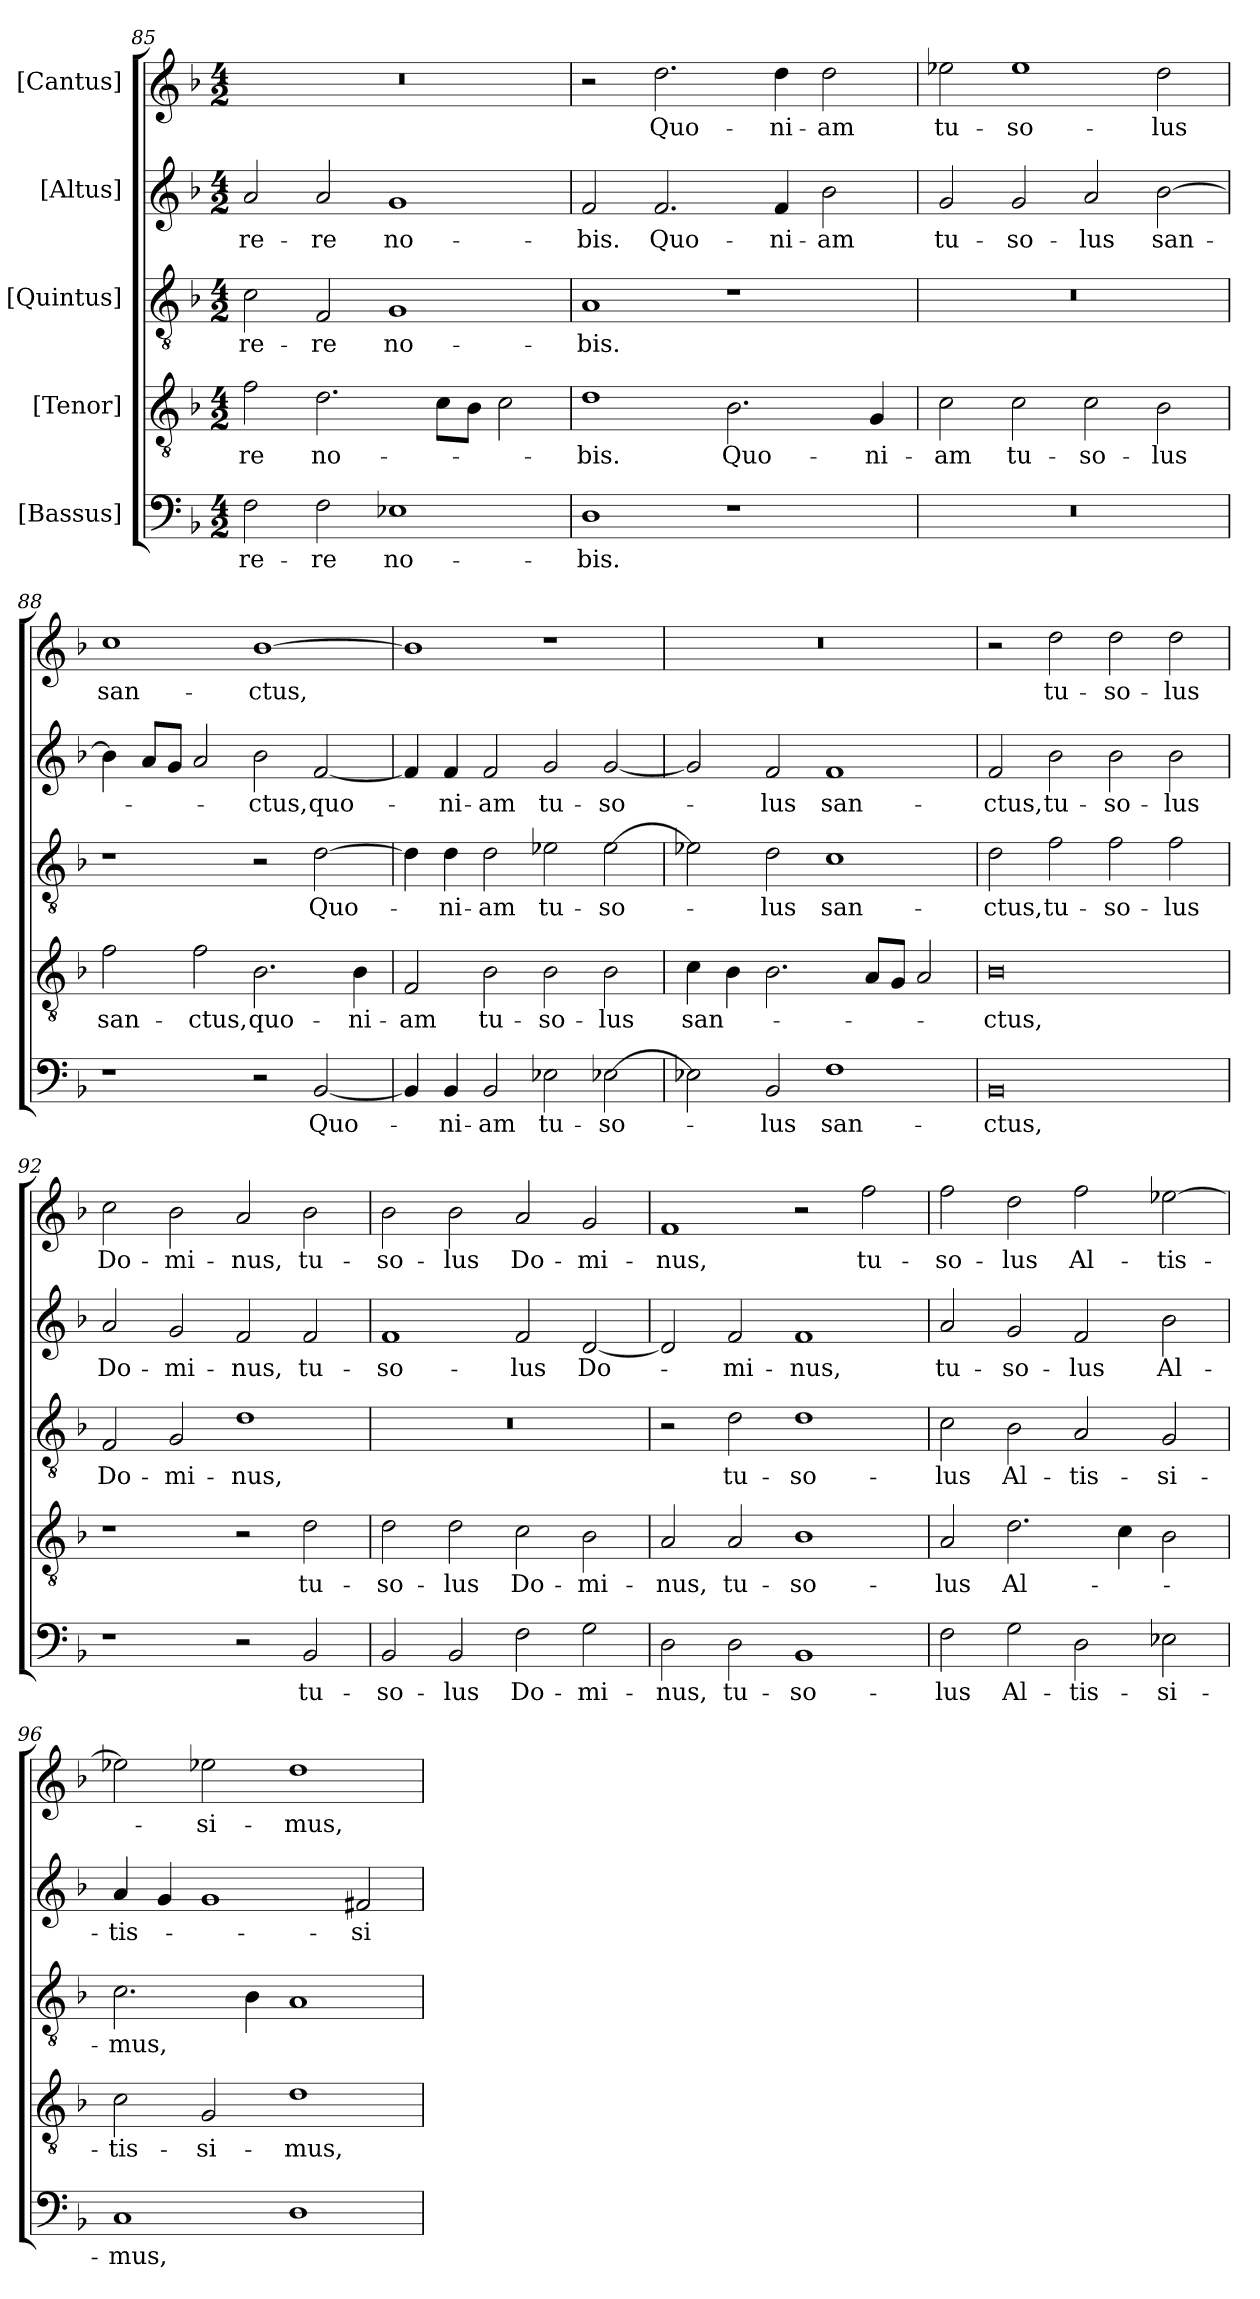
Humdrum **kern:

**kern	**text	**kern	**text	**kern	**text	**kern	**text	**kern	**text
*part5	*part5	*part4	*part4	*part3	*part3	*part2	*part2	*part1	*part1
*staff5	*staff5	*staff4	*staff4	*staff3	*staff3	*staff2	*staff2	*staff1	*staff1
*I"[Bassus]	*	*I"[Tenor]	*	*I"[Quintus]	*	*I"[Altus]	*	*I"[Cantus]	*
*clefF4	*	*clefGv2	*	*clefGv2	*	*clefG2	*	*clefG2	*
*k[b-]	*	*k[b-]	*	*k[b-]	*	*k[b-]	*	*k[b-]	*
*M4/2	*	*M4/2	*	*M4/2	*	*M4/2	*	*M4/2	*
=85	=85	=85	=85	=85	=85	=85	=85	=85	=85
2F\	-re-	2f\	-re	2c\	-re-	2a/	-re-	0r	.
2F\	-re	2.d\	no-	2F/	-re	2a/	-re	.	.
1E-X\	no-	.	.	1G/	no-	1g/	no-	.	.
.	.	8c\L	.	.	.	.	.	.	.
.	.	8B-\J	.	.	.	.	.	.	.
.	.	2c\	.	.	.	.	.	.	.
=86	=86	=86	=86	=86	=86	=86	=86	=86	=86
1D\	-bis.	1d\	-bis.	1A/	-bis.	2f/	-bis.	2r	.
.	.	.	.	.	.	2.f/	Quo-	2.dd\	Quo-
1r	.	2.B-\	Quo-	1r	.	.	.	.	.
.	.	.	.	.	.	4f/	-ni-	4dd\	-ni-
.	.	.	.	.	.	2b-\	-am	2dd\	-am
.	.	4G/	-ni-	.	.	.	.	.	.
=87	=87	=87	=87	=87	=87	=87	=87	=87	=87
0r	.	2c\	-am	0r	.	2g/	tu-	2ee-X\	tu-
.	.	2c\	tu-	.	.	2g/	so-	1ee-\	so-
.	.	2c\	so-	.	.	2a/	-lus	.	.
.	.	2B-\	-lus	.	.	[2b-\	san-	2dd\	-lus
=88	=88	=88	=88	=88	=88	=88	=88	=88	=88
1r	.	2f\	san-	1r	.	4b-\]	.	1cc\	san-
.	.	.	.	.	.	8a/L	.	.	.
.	.	.	.	.	.	8g/J	.	.	.
.	.	2f\	-ctus,	.	.	2a/	.	.	.
2r	.	2.B-\	quo-	2r	.	2b-\	-ctus,	[1b-\	-ctus,
[2BB-/	Quo-	.	.	[2d\	Quo-	[2f/	quo-	.	.
.	.	4B-\	-ni-	.	.	.	.	.	.
=89	=89	=89	=89	=89	=89	=89	=89	=89	=89
4BB-/]	.	2F/	-am	4d\]	.	4f/]	.	1b-\]	.
4BB-/	-ni-	.	.	4d\	-ni-	4f/	-ni-	.	.
2BB-/	-am	2B-\	tu-	2d\	-am	2f/	-am	.	.
2E-X\	tu-	2B-\	so-	2e-X\	tu-	2g/	tu-	1r	.
[2E-X\	so-	2B-\	-lus	[2e-\	so-	[2g/	so-	.	.
=90	=90	=90	=90	=90	=90	=90	=90	=90	=90
2E-X\]	.	4c\	san-	2e-X\]	.	2g/]	.	0r	.
.	.	4B-\	.	.	.	.	.	.	.
2BB-/	-lus	2.B-\	.	2d\	-lus	2f/	-lus	.	.
1F\	san-	.	.	1c\	san-	1f/	san-	.	.
.	.	8A/L	.	.	.	.	.	.	.
.	.	8G/J	.	.	.	.	.	.	.
.	.	2A/	.	.	.	.	.	.	.
=91	=91	=91	=91	=91	=91	=91	=91	=91	=91
0BB-/	-ctus,	0B-\	-ctus,	2d\	-ctus,	2f/	-ctus,	2r	.
.	.	.	.	2f\	tu-	2b-\	tu-	2dd\	tu-
.	.	.	.	2f\	so-	2b-\	so-	2dd\	so-
.	.	.	.	2f\	-lus	2b-\	-lus	2dd\	-lus
=92	=92	=92	=92	=92	=92	=92	=92	=92	=92
1r	.	1r	.	2F/	Do-	2a/	Do-	2cc\	Do-
.	.	.	.	2G/	-mi-	2g/	-mi-	2b-\	-mi-
2r	.	2r	.	1d\	-nus,	2f/	-nus,	2a/	-nus,
2BB-/	tu-	2d\	tu-	.	.	2f/	tu-	2b-\	tu-
=93	=93	=93	=93	=93	=93	=93	=93	=93	=93
2BB-/	so-	2d\	so-	0r	.	1f/	so-	2b-\	so-
2BB-/	-lus	2d\	-lus	.	.	.	.	2b-\	-lus
2F\	Do-	2c\	Do-	.	.	2f/	-lus	2a/	Do-
2G\	-mi-	2B-\	-mi-	.	.	[2d/	Do-	2g/	-mi-
=94	=94	=94	=94	=94	=94	=94	=94	=94	=94
2D\	-nus,	2A/	-nus,	2r	.	2d/]	.	1f/	-nus,
2D\	tu-	2A/	tu-	2d\	tu-	2f/	-mi-	.	.
1BB-/	so-	1B-\	so-	1d\	so-	1f/	-nus,	2r	.
.	.	.	.	.	.	.	.	2ff\	tu-
=95	=95	=95	=95	=95	=95	=95	=95	=95	=95
2F\	-lus	2A/	-lus	2c\	-lus	2a/	tu-	2ff\	so-
2G\	Al-	2.d\	Al-	2B-\	Al-	2g/	so-	2dd\	-lus
2D\	-tis-	.	.	2A/	-tis-	2f/	-lus	2ff\	Al-
.	.	4c\	.	.	.	.	.	.	.
2E-X\	-si-	2B-\	.	2G/	-si-	2b-\	Al-	[2ee-X\	-tis-
=96	=96	=96	=96	=96	=96	=96	=96	=96	=96
1C/	-mus,	2c\	-tis-	2.c\	-mus,	4a/	-tis-	2ee-X\]	.
.	.	.	.	.	.	4g/	.	.	.
.	.	2G/	-si-	.	.	1g/	.	2ee-X\	-si-
.	.	.	.	4B-\	.	.	.	.	.
1D\	.	1d\	-mus,	1A/	.	.	.	1dd\	-mus,
.	.	.	.	.	.	2f#X/	-si-	.	.
=	=	=	=	=	=	=	=	=	=
*-	*-	*-	*-	*-	*-	*-	*-	*-	*-
